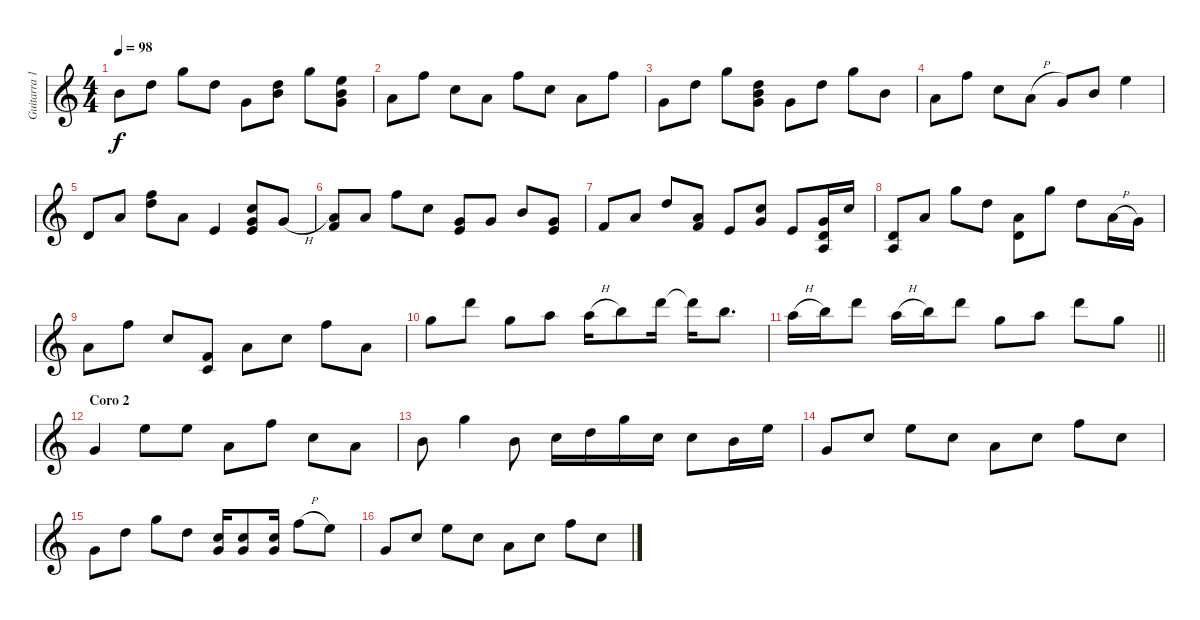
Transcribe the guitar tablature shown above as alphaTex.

\track ("Guitarra 1" "Guitarra 1") {instrument electricguitarjazz}
\staff {score}
\tuning (E4 B3 G3 D3 A2 E2) {hide}
\ts (4 4)
\tempo 98
\clef g2
\ks c
4.3.8{dy f} 3.2.8 3.1.8 3.2.8 5.4.8 (3.2 4.3).8 3.1.8 (0.1 0.2 0.3).8 |
2.3.8 1.1.8 1.2.8 2.3.8 1.1.8 1.2.8 2.3.8 1.1.8 |
5.4.8 3.2.8 3.1.8 (3.2 4.3 5.4).8 5.4.8 3.2.8 3.1.8 4.3.8 |
2.3.8 1.1.8 1.2.8 2.3{h}.8 0.3.8 0.2.8 0.1.4 |
0.4.8 2.3.8 (1.1 3.2).8 2.3.8 2.4.4 (1.2 0.3 2.4).8 0.3{h}.8 |
(2.3 3.4).8 2.3.8 1.1.8 1.2.8 (0.3 2.4).8 0.3.8 0.2.8 (0.3 2.4).8 |
3.4.8 2.3.8 3.2.8 (2.3 3.4).8 2.4.8 (1.2 0.3).8 2.4.8 (0.3 0.4 0.5).16 1.2.16 |
(0.4 0.5).8 2.3.8 3.1.8 3.2.8 (2.3 0.4).8 3.1.8 3.2.8 2.3{h}.16 0.3.16 |
2.3.8 1.1.8 1.2.8 (3.4 3.5).8 2.3.8 1.2.8 1.1.8 2.3.8 |
12.3.8 10.1.8 12.3.8 10.2.8 10.2{h}.16 12.2.8 10.1.16 10.1{t}.16 12.2.8{d} |
\barLineRight lightlight
10.2{h}.16{instrument overdrivenguitar} 12.2.16 10.1.8 10.2{h}.16 12.2.16 10.1.8 12.3.8 10.2.8 10.1.8 12.3.8 |
\section ("" "Coro 2")
0.3.4{instrument overdrivenguitar} 0.1.8 0.1.8 2.3.8 1.1.8 1.2.8 2.3.8 |
4.3.8 3.1.4 4.3.8 5.3.16 3.2.16 3.1.16 5.3.16 5.3.8 4.3.16 0.1.16 |
0.3.8 1.2.8 0.1.8 1.2.8 2.3.8 1.2.8 1.1.8 1.2.8 |
0.3.8 3.2.8 3.1.8 3.2.8 (1.2 0.3).16 (1.2 0.3).8 (1.2 0.3).16 1.1{h}.8 0.1.8 |
0.3.8 1.2.8 0.1.8 1.2.8 2.3.8 1.2.8 1.1.8 1.2.8
